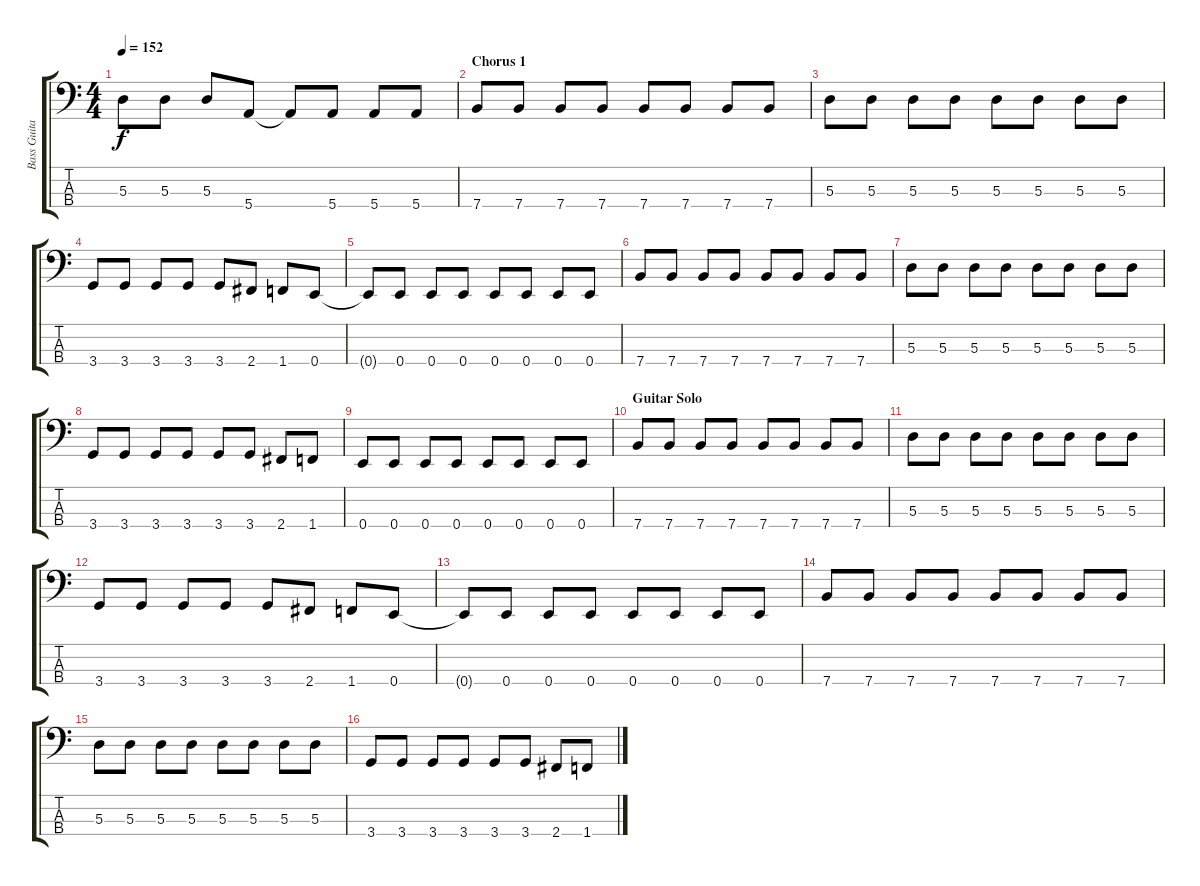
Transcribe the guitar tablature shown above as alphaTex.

\track ("Bass Guitar" "Bass Guita") {instrument electricbasspick}
\staff {score tabs}
\tuning (G2 D2 A1 E1) {hide}
\ts (4 4)
\tempo 152
\clef f4
\ks c
5.3{t}.8{dy f} 5.3.8 5.3.8 5.4.8 5.4{t}.8 5.4.8 5.4.8 5.4.8 |
\section ("" "Chorus 1")
7.4.8 7.4.8 7.4.8 7.4.8 7.4.8 7.4.8 7.4.8 7.4.8 |
5.3.8 5.3.8 5.3.8 5.3.8 5.3.8 5.3.8 5.3.8 5.3.8 |
3.4.8 3.4.8 3.4.8 3.4.8 3.4.8 2.4.8 1.4.8 0.4.8 |
0.4{t}.8 0.4.8 0.4.8 0.4.8 0.4.8 0.4.8 0.4.8 0.4.8 |
7.4.8 7.4.8 7.4.8 7.4.8 7.4.8 7.4.8 7.4.8 7.4.8 |
5.3.8 5.3.8 5.3.8 5.3.8 5.3.8 5.3.8 5.3.8 5.3.8 |
3.4.8 3.4.8 3.4.8 3.4.8 3.4.8 3.4.8 2.4.8 1.4.8 |
0.4.8 0.4.8 0.4.8 0.4.8 0.4.8 0.4.8 0.4.8 0.4.8 |
\section ("" "Guitar Solo")
7.4.8 7.4.8 7.4.8 7.4.8 7.4.8 7.4.8 7.4.8 7.4.8 |
5.3.8 5.3.8 5.3.8 5.3.8 5.3.8 5.3.8 5.3.8 5.3.8 |
3.4.8 3.4.8 3.4.8 3.4.8 3.4.8 2.4.8 1.4.8 0.4.8 |
0.4{t}.8 0.4.8 0.4.8 0.4.8 0.4.8 0.4.8 0.4.8 0.4.8 |
7.4.8 7.4.8 7.4.8 7.4.8 7.4.8 7.4.8 7.4.8 7.4.8 |
5.3.8 5.3.8 5.3.8 5.3.8 5.3.8 5.3.8 5.3.8 5.3.8 |
3.4.8 3.4.8 3.4.8 3.4.8 3.4.8 3.4.8 2.4.8 1.4.8
